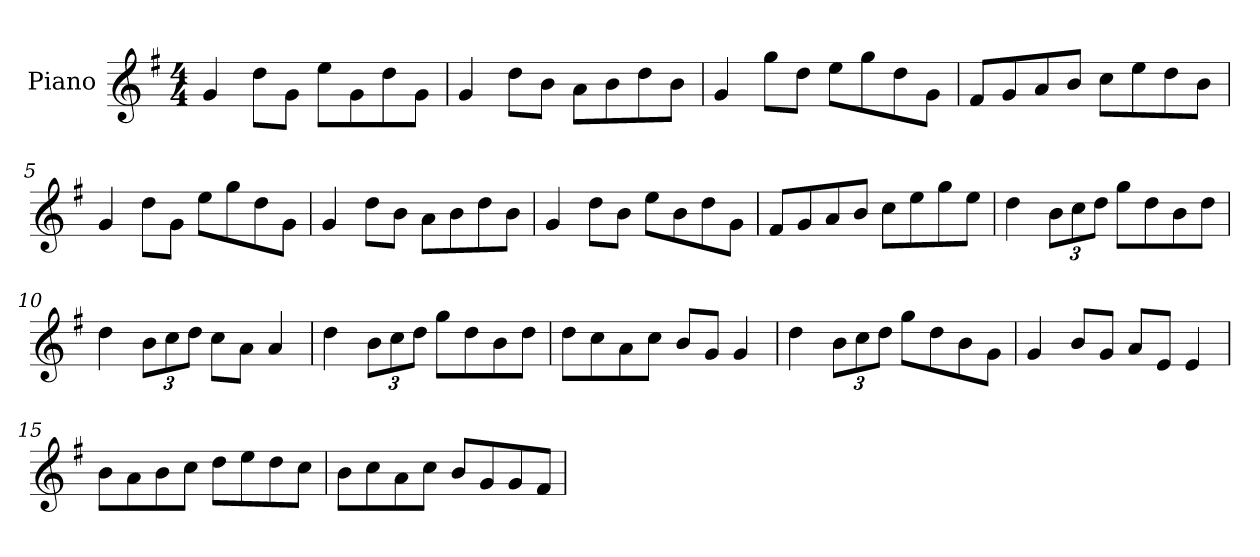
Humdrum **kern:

**kern
*part1
*staff1
*I"Piano
*I'Pno
*clefG2
*k[f#]
*G:
*M4/4
=1
4g/
8dd\L
8g\J
8ee\L
8g\
8dd\
8g\J
=2
4g/
8dd\L
8b\J
8a\L
8b\
8dd\
8b\J
=3
4g/
8gg\L
8dd\J
8ee\L
8gg\
8dd\
8g\J
=4
8f#/L
8g/
8a/
8b/J
8cc\L
8ee\
8dd\
8b\J
!!LO:LB:g=z
=5
4g/
8dd\L
8g\J
8ee\L
8gg\
8dd\
8g\J
=6
4g/
8dd\L
8b\J
8a\L
8b\
8dd\
8b\J
=7
4g/
8dd\L
8b\J
8ee\L
8b\
8dd\
8g\J
=8
8f#/L
8g/
8a/
8b/J
8cc\L
8ee\
8gg\
8ee\J
!!LO:LB:g=z
=9
4dd\
12b\L
12cc\
12dd\J
8gg\L
8dd\
8b\
8dd\J
=10
4dd\
12b\L
12cc\
12dd\J
8cc\L
8a\J
4a/
=11
4dd\
12b\L
12cc\
12dd\J
8gg\L
8dd\
8b\
8dd\J
=12
8dd\L
8cc\
8a\
8cc\J
8b/L
8g/J
4g/
!!LO:LB:g=z
=13
4dd\
12b\L
12cc\
12dd\J
8gg\L
8dd\
8b\
8g\J
=14
4g/
8b/L
8g/J
8a/L
8e/J
4e/
=15
8b\L
8a\
8b\
8cc\J
8dd\L
8ee\
8dd\
8cc\J
=16
8b\L
8cc\
8a\
8cc\J
8b/L
8g/
8g/
8f#/J
=
*-
